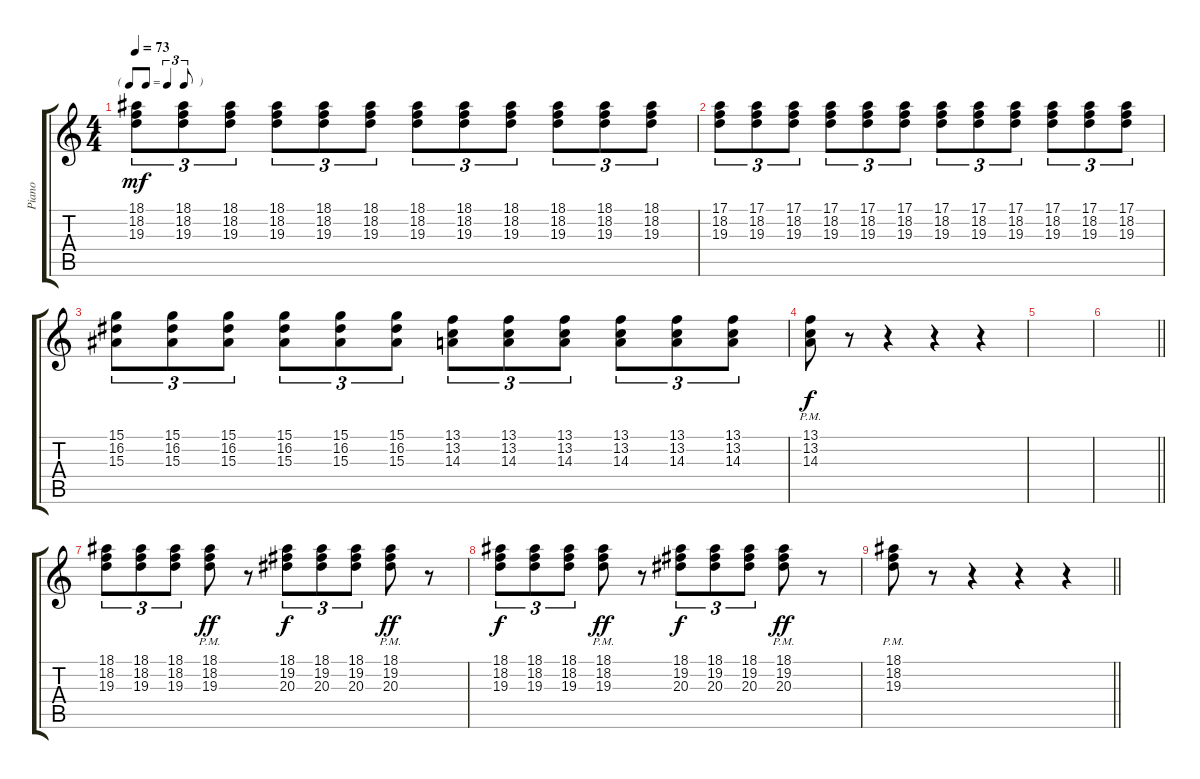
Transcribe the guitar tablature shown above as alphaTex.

\track ("Piano" "Piano") {instrument acousticgrandpiano}
\staff {score tabs}
\tuning (E4 B3 G3 D3 A2 E2) {hide}
\ts (4 4)
\tf triplet8th
\section ("" "")
\tempo 73
\clef g2
\ks c
(18.1 18.2 19.3).8{tu (3 2) dy mf} (18.1 18.2 19.3).8{tu (3 2)} (18.1 18.2 19.3).8{tu (3 2)} (18.1 18.2 19.3).8{tu (3 2)} (18.1 18.2 19.3).8{tu (3 2)} (18.1 18.2 19.3).8{tu (3 2)} (18.1 18.2 19.3).8{tu (3 2)} (18.1 18.2 19.3).8{tu (3 2)} (18.1 18.2 19.3).8{tu (3 2)} (18.1 18.2 19.3).8{tu (3 2)} (18.1 18.2 19.3).8{tu (3 2)} (18.1 18.2 19.3).8{tu (3 2)} |
(17.1 18.2 19.3).8{tu (3 2)} (17.1 18.2 19.3).8{tu (3 2)} (17.1 18.2 19.3).8{tu (3 2)} (17.1 18.2 19.3).8{tu (3 2)} (17.1 18.2 19.3).8{tu (3 2)} (17.1 18.2 19.3).8{tu (3 2)} (17.1 18.2 19.3).8{tu (3 2)} (17.1 18.2 19.3).8{tu (3 2)} (17.1 18.2 19.3).8{tu (3 2)} (17.1 18.2 19.3).8{tu (3 2)} (17.1 18.2 19.3).8{tu (3 2)} (17.1 18.2 19.3).8{tu (3 2)} |
(15.1 16.2 15.3).8{tu (3 2)} (15.1 16.2 15.3).8{tu (3 2)} (15.1 16.2 15.3).8{tu (3 2)} (15.1 16.2 15.3).8{tu (3 2)} (15.1 16.2 15.3).8{tu (3 2)} (15.1 16.2 15.3).8{tu (3 2)} (13.1 13.2 14.3).8{tu (3 2)} (13.1 13.2 14.3).8{tu (3 2)} (13.1 13.2 14.3).8{tu (3 2)} (13.1 13.2 14.3).8{tu (3 2)} (13.1 13.2 14.3).8{tu (3 2)} (13.1 13.2 14.3).8{tu (3 2)} |
(13.1{pm} 13.2{pm} 14.3{pm}).8{dy f} r.8 r.4 r.4 r.4 |
|
\barLineRight lightlight
|
\section ("" "")
(18.1 18.2 19.3).8{tu (3 2)} (18.1 18.2 19.3).8{tu (3 2)} (18.1 18.2 19.3).8{tu (3 2)} (18.1{pm} 18.2{pm} 19.3{pm}).8{dy ff} r.8 (18.1 19.2 20.3).8{tu (3 2) dy f} (18.1 19.2 20.3).8{tu (3 2)} (18.1 19.2 20.3).8{tu (3 2)} (18.1{pm} 19.2{pm} 20.3{pm}).8{dy ff} r.8 |
(18.1 18.2 19.3).8{tu (3 2) dy f} (18.1 18.2 19.3).8{tu (3 2)} (18.1 18.2 19.3).8{tu (3 2)} (18.1{pm} 18.2{pm} 19.3{pm}).8{dy ff} r.8 (18.1 19.2 20.3).8{tu (3 2) dy f} (18.1 19.2 20.3).8{tu (3 2)} (18.1 19.2 20.3).8{tu (3 2)} (18.1{pm} 19.2{pm} 20.3{pm}).8{dy ff} r.8 |
\barLineRight lightlight
(18.1{pm} 18.2{pm} 19.3{pm}).8 r.8 r.4 r.4 r.4
